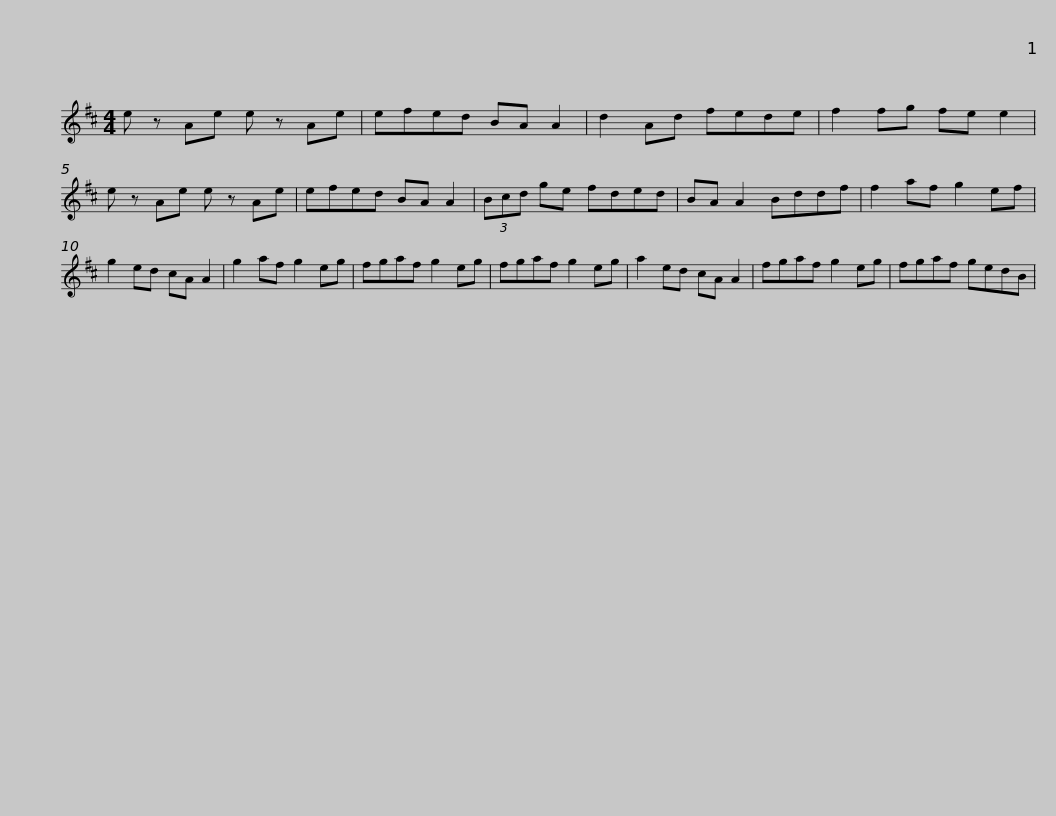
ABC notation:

X:1
L:1/8
M:4/4
I:linebreak $
K:D
V:1 treble
V:1
 e z Ae e z Ae | efed BA A2 | d2 Ad fede | f2 fg fe e2 | e z Ae e z Ae | %5
 efed BA A2 |$ (3Bcd ge fded | BA A2 Bddf | f2 af g2 ef | g2 ed cA A2 | %10
 g2 af g2 eg | fgaf g2 eg |$ fgaf g2 eg | a2 ed cA A2 | fgaf g2 eg | %15
 fgaf gedB | %16
